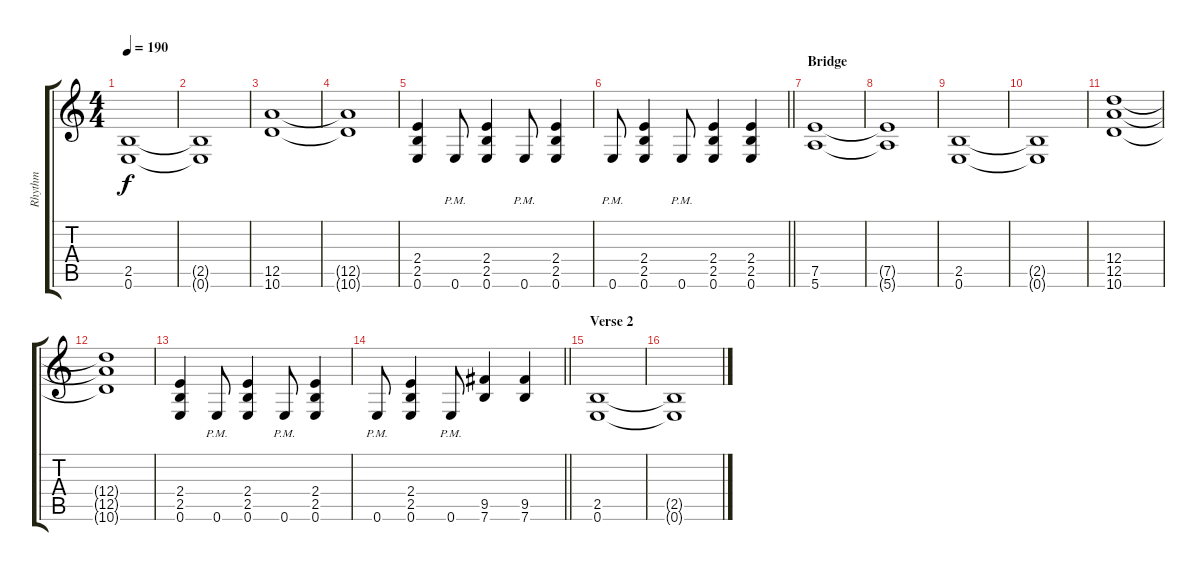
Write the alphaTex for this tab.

\track ("Rhythm" "Rhythm") {instrument distortionguitar}
\staff {score tabs}
\tuning (E4 B3 G3 D3 A2 E2) {hide}
\ts (4 4)
\tempo 190
\clef g2
\ks c
(2.5 0.6).1{dy f} |
(2.5{t} 0.6{t}).1 |
(12.5 10.6).1 |
(12.5{t} 10.6{t}).1 |
(2.4 2.5 0.6).4 0.6{pm}.8 (2.4 2.5 0.6).4 0.6{pm}.8 (2.4 2.5 0.6).4 |
\barLineRight lightlight
0.6{pm}.8 (2.4 2.5 0.6).4 0.6{pm}.8 (2.4 2.5 0.6).4 (2.4 2.5 0.6).4 |
\section ("" "Bridge")
(7.5 5.6).1 |
(7.5{t} 5.6{t}).1 |
(2.5 0.6).1 |
(2.5{t} 0.6{t}).1 |
(12.4 12.5 10.6).1 |
(12.4{t} 12.5{t} 10.6{t}).1 |
(2.4 2.5 0.6).4 0.6{pm}.8 (2.4 2.5 0.6).4 0.6{pm}.8 (2.4 2.5 0.6).4 |
\barLineRight lightlight
0.6{pm}.8 (2.4 2.5 0.6).4 0.6{pm}.8 (9.5 7.6).4 (9.5 7.6).4 |
\section ("" "Verse 2")
(2.5 0.6).1 |
(2.5{t} 0.6{t}).1
